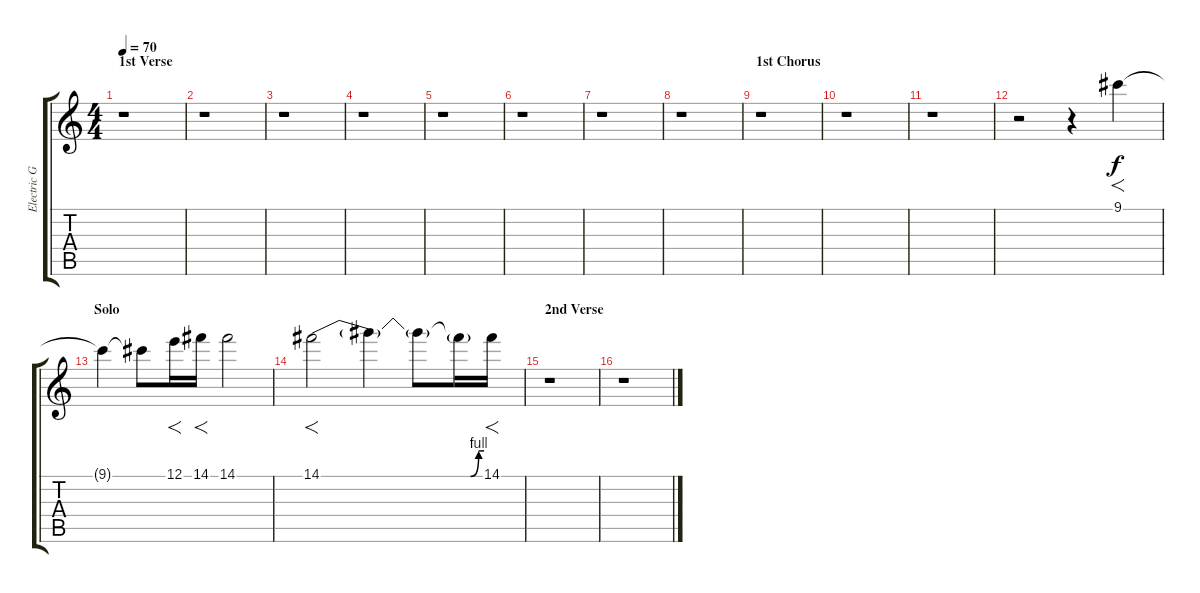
\track ("Electric Guitar (Backwards)" "Electric G") {instrument overdrivenguitar}
\staff {score tabs}
\tuning (E4 B3 G3 D3 A2 E2) {hide}
\ts (4 4)
\section ("" "1st Verse")
\tempo 70
\clef g2
\ks c
r.1{dy f instrument overdrivenguitar} |
r.1 |
r.1 |
r.1 |
r.1 |
r.1 |
r.1 |
r.1 |
\section ("" "1st Chorus")
r.1 |
r.1 |
r.1 |
r.2 r.4 9.1.4{f} |
\section ("" "Solo")
9.1{t}.4 9.1{t}.8 12.1.16{f} 14.1.16{f} 14.1.2 |
14.1{be (custom 0 0 55 0 58 4 60 4)}.2{f} 14.1{t}.4 14.1{t}.8 14.1{t}.16 14.1.16{f} |
\section ("" "2nd Verse")
r.1 |
r.1
